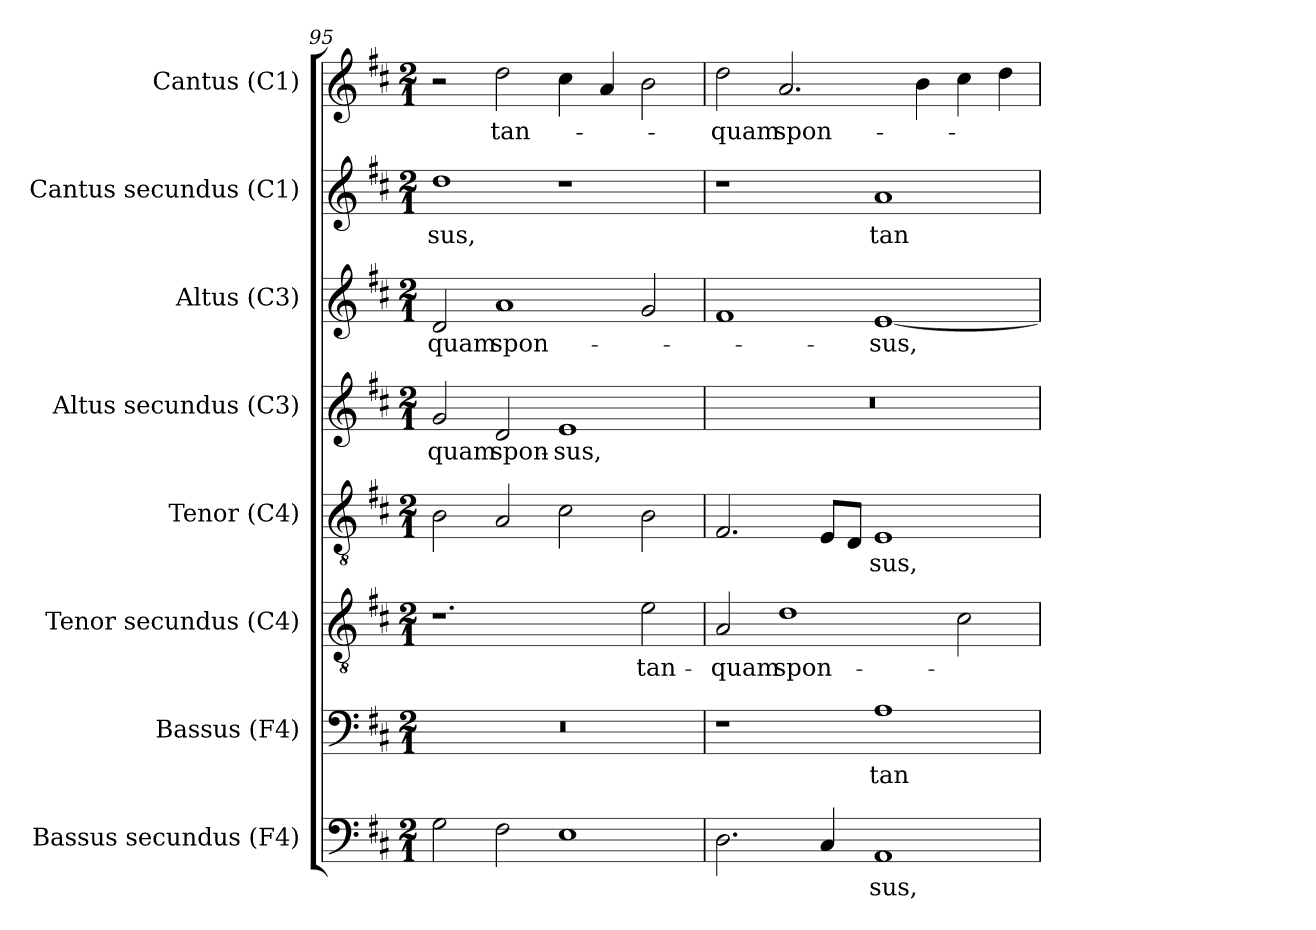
**kern	**text	**kern	**text	**kern	**text	**kern	**text	**kern	**text	**kern	**text	**kern	**text	**kern	**text
*part8	*part8	*part7	*part7	*part6	*part6	*part5	*part5	*part4	*part4	*part3	*part3	*part2	*part2	*part1	*part1
*staff8	*staff8	*staff7	*staff7	*staff6	*staff6	*staff5	*staff5	*staff4	*staff4	*staff3	*staff3	*staff2	*staff2	*staff1	*staff1
*I"Bassus secundus (F4)	*	*I"Bassus (F4)	*	*I"Tenor secundus (C4)	*	*I"Tenor (C4)	*	*I"Altus secundus (C3)	*	*I"Altus (C3)	*	*I"Cantus secundus (C1)	*	*I"Cantus (C1)	*
*I'B2	*	*I'B.	*	*I'T2	*	*I'T.	*	*I'A2	*	*I'A.	*	*I'C2	*	*I'C.	*
*clefF4	*	*clefF4	*	*clefGv2	*	*clefGv2	*	*clefG2	*	*clefG2	*	*clefG2	*	*clefG2	*
*	*	*	*	*	*	*ITrd7c12	*	*	*	*	*	*	*	*	*
*k[f#c#]	*	*k[f#c#]	*	*k[f#c#]	*	*k[f#c#]	*	*k[f#c#]	*	*k[f#c#]	*	*k[f#c#]	*	*k[f#c#]	*
*D:	*	*D:	*	*D:	*	*D:	*	*D:	*	*D:	*	*D:	*	*D:	*
*M2/1	*	*M2/1	*	*M2/1	*	*M2/1	*	*M2/1	*	*M2/1	*	*M2/1	*	*M2/1	*
=95	=95	=95	=95	=95	=95	=95	=95	=95	=95	=95	=95	=95	=95	=95	=95
!	!	!LO:N:vis=1	!	!	!	!	!	!	!	!	!	!	!	!	!
!	!	!	!	!	!	!	!	!	!LO:LY:b:color=#000000	!	!	!	!	!	!
!	!	!	!	!	!	!	!	!	!	!	!LO:LY:b:color=#000000	!	!	!	!
!	!	!	!	!	!	!	!	!	!	!	!	!	!LO:LY:b:color=#000000	!	!
2Gi\	.	0r	.	1.r	.	2BBi\	.	2gi/	-quam	2di/	-quam	1ddi	-sus,	2r	.
!	!	!	!	!	!	!	!	!	!LO:LY:b:color=#000000	!	!	!	!	!	!
!	!	!	!	!	!	!	!	!	!	!	!LO:LY:b:color=#000000	!	!	!	!
!	!	!	!	!	!	!	!	!	!	!	!	!	!	!	!LO:LY:b:color=#000000
2F#i\	.	.	.	.	.	2AAi/	.	2di/	spon-	1ai	spon-	.	.	2ddi\	tan-
!	!	!	!	!	!	!	!	!	!LO:LY:b:color=#000000	!	!	!	!	!	!
1Ei	.	.	.	.	.	2C#i\	.	1ei	-sus,	.	.	1r	.	4cc#i\	.
.	.	.	.	.	.	.	.	.	.	.	.	.	.	4ai/	.
!	!	!	!	!	!LO:LY:b:color=#000000	!	!	!	!	!	!	!	!	!	!
.	.	.	.	2ei\	tan-	2BBi\	.	.	.	2gi/	.	.	.	2bi\	.
=96	=96	=96	=96	=96	=96	=96	=96	=96	=96	=96	=96	=96	=96	=96	=96
!	!	!	!	!	!LO:LY:b:color=#000000	!	!	!LO:N:vis=1	!	!	!	!	!	!	!
!	!	!	!	!	!	!	!	!	!	!	!	!	!	!	!LO:LY:b:color=#000000
2.Di\	.	1r	.	2Ai/	-quam	2.FF#i/	.	0r	.	1f#i	.	1r	.	2ddi\	-quam
!	!	!	!	!	!LO:LY:b:color=#000000	!	!	!	!	!	!	!	!	!	!
!	!	!	!	!	!	!	!	!	!	!	!	!	!	!	!LO:LY:b:color=#000000
.	.	.	.	1di	spon-	.	.	.	.	.	.	.	.	2.ai/	spon-
4C#i/	.	.	.	.	.	8EEi/L	.	.	.	.	.	.	.	.	.
.	.	.	.	.	.	8DDi/J	.	.	.	.	.	.	.	.	.
!	!LO:LY:b:color=#000000	!	!	!	!	!	!	!	!	!	!	!	!	!	!
!	!	!	!LO:LY:b:color=#000000	!	!	!	!	!	!	!	!	!	!	!	!
!	!	!	!	!	!	!	!LO:LY:b:color=#000000	!	!	!	!	!	!	!	!
!	!	!	!	!	!	!	!	!	!	!	!LO:LY:b:color=#000000	!	!	!	!
!	!	!	!	!	!	!	!	!	!	!	!	!	!LO:LY:b:color=#000000	!	!
1AAi	-sus,	1Ai	tan-	.	.	1EEi	-sus,	.	.	[1ei	-sus,	1ai	tan-	.	.
.	.	.	.	.	.	.	.	.	.	.	.	.	.	4bi\	.
.	.	.	.	2c#i\	.	.	.	.	.	.	.	.	.	4cc#i\	.
.	.	.	.	.	.	.	.	.	.	.	.	.	.	4ddi\	.
=	=	=	=	=	=	=	=	=	=	=	=	=	=	=	=
*-	*-	*-	*-	*-	*-	*-	*-	*-	*-	*-	*-	*-	*-	*-	*-
